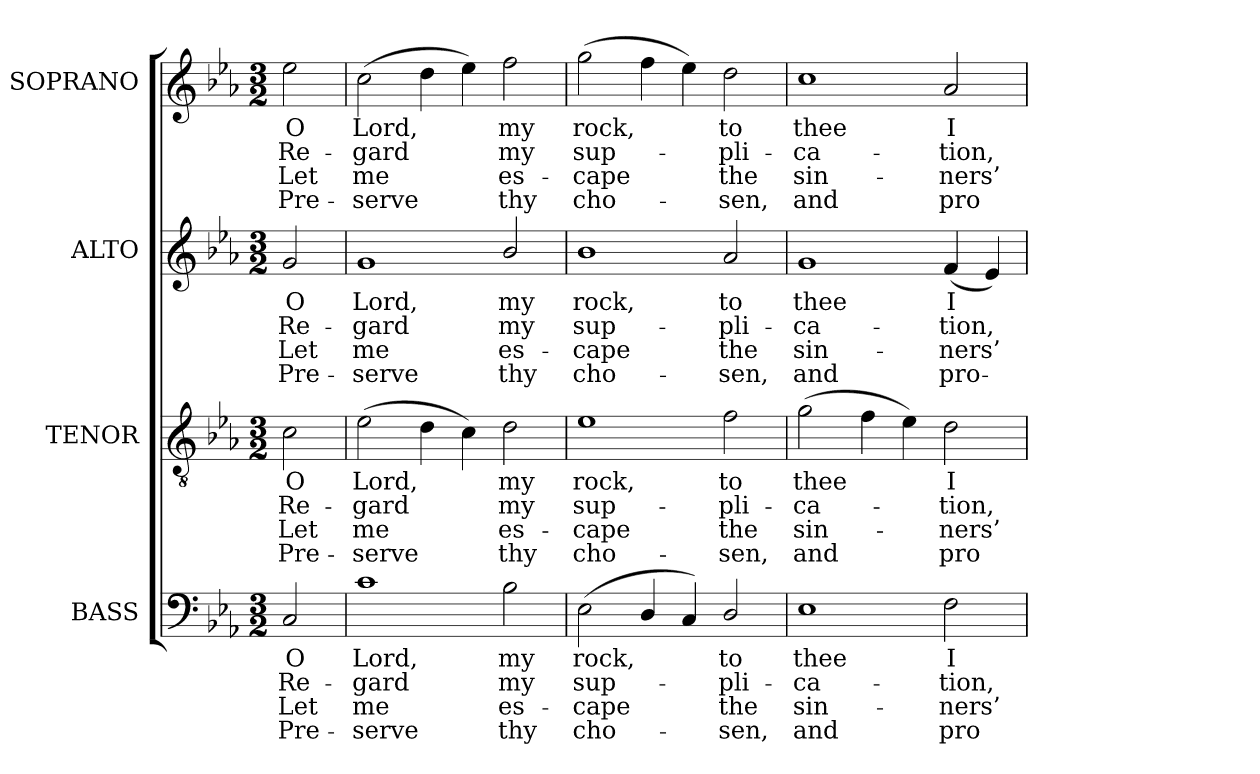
**kern	**text	**text	**text	**text	**kern	**text	**text	**text	**text	**kern	**text	**text	**text	**text	**kern	**text	**text	**text	**text
*part4	*part4	*part4	*part4	*part4	*part3	*part3	*part3	*part3	*part3	*part2	*part2	*part2	*part2	*part2	*part1	*part1	*part1	*part1	*part1
*staff4	*staff4	*staff4	*staff4	*staff4	*staff3	*staff3	*staff3	*staff3	*staff3	*staff2	*staff2	*staff2	*staff2	*staff2	*staff1	*staff1	*staff1	*staff1	*staff1
*I"BASS	*	*	*	*	*I"TENOR	*	*	*	*	*I"ALTO	*	*	*	*	*I"SOPRANO	*	*	*	*
*I'B.	*	*	*	*	*I'T.	*	*	*	*	*I'A.	*	*	*	*	*I'S.	*	*	*	*
!!LO:PB:g=z
*clefF4	*	*	*	*	*clefGv2	*	*	*	*	*clefG2	*	*	*	*	*clefG2	*	*	*	*
*	*	*	*	*	*ITrd7c12	*	*	*	*	*	*	*	*	*	*	*	*	*	*
*k[b-e-a-]	*	*	*	*	*k[b-e-a-]	*	*	*	*	*k[b-e-a-]	*	*	*	*	*k[b-e-a-]	*	*	*	*
*c:	*	*	*	*	*c:	*	*	*	*	*c:	*	*	*	*	*c:	*	*	*	*
*M3/2	*	*	*	*	*M3/2	*	*	*	*	*M3/2	*	*	*	*	*M3/2	*	*	*	*
=	=	=	=	=	=	=	=	=	=	=	=	=	=	=	=	=	=	=	=
!	!LO:LY:b:color=#000000	!LO:LY:b:color=#000000	!LO:LY:b:color=#000000	!LO:LY:b:color=#000000	!	!	!	!	!	!	!	!	!	!	!	!	!	!	!
!	!	!	!	!	!	!LO:LY:b:color=#000000	!LO:LY:b:color=#000000	!LO:LY:b:color=#000000	!LO:LY:b:color=#000000	!	!	!	!	!	!	!	!	!	!
!	!	!	!	!	!	!	!	!	!	!	!LO:LY:b:color=#000000	!LO:LY:b:color=#000000	!LO:LY:b:color=#000000	!LO:LY:b:color=#000000	!	!	!	!	!
!	!	!	!	!	!	!	!	!	!	!	!	!	!	!	!	!LO:LY:b:color=#000000	!LO:LY:b:color=#000000	!LO:LY:b:color=#000000	!LO:LY:b:color=#000000
2Ci/	O	Re-	Let	Pre-	2Ci\	O	Re-	Let	Pre-	2gi/	O	Re-	Let	Pre-	2ee-i\	O	Re-	Let	Pre-
=1	=1	=1	=1	=1	=1	=1	=1	=1	=1	=1	=1	=1	=1	=1	=1	=1	=1	=1	=1
!	!LO:LY:b:color=#000000	!LO:LY:b:color=#000000	!LO:LY:b:color=#000000	!LO:LY:b:color=#000000	!	!	!	!	!	!	!	!	!	!	!	!	!	!	!
!	!	!	!	!	!	!LO:LY:b:color=#000000	!LO:LY:b:color=#000000	!LO:LY:b:color=#000000	!LO:LY:b:color=#000000	!	!	!	!	!	!	!	!	!	!
!	!	!	!	!	!	!	!	!	!	!	!LO:LY:b:color=#000000	!LO:LY:b:color=#000000	!LO:LY:b:color=#000000	!LO:LY:b:color=#000000	!	!	!	!	!
!	!	!	!	!	!	!	!	!	!	!	!	!	!	!	!	!LO:LY:b:color=#000000	!LO:LY:b:color=#000000	!LO:LY:b:color=#000000	!LO:LY:b:color=#000000
1ci	Lord,	-gard	-me	serve	(2E-i\	Lord,	-gard	-me	serve	1gi	Lord,	-gard	-me	serve	(2cci\	Lord,	-gard	-me	serve
.	.	.	.	.	4Di\	.	.	.	.	.	.	.	.	.	4ddi\	.	.	.	.
.	.	.	.	.	4Ci\)	.	.	.	.	.	.	.	.	.	4ee-i\)	.	.	.	.
!	!LO:LY:b:color=#000000	!LO:LY:b:color=#000000	!LO:LY:b:color=#000000	!LO:LY:b:color=#000000	!	!	!	!	!	!	!	!	!	!	!	!	!	!	!
!	!	!	!	!	!	!LO:LY:b:color=#000000	!LO:LY:b:color=#000000	!LO:LY:b:color=#000000	!LO:LY:b:color=#000000	!	!	!	!	!	!	!	!	!	!
!	!	!	!	!	!	!	!	!	!	!	!LO:LY:b:color=#000000	!LO:LY:b:color=#000000	!LO:LY:b:color=#000000	!LO:LY:b:color=#000000	!	!	!	!	!
!	!	!	!	!	!	!	!	!	!	!	!	!	!	!	!	!LO:LY:b:color=#000000	!LO:LY:b:color=#000000	!LO:LY:b:color=#000000	!LO:LY:b:color=#000000
2B-i\	my	my	es-	-thy	2Di\	my	my	es-	-thy	2b-i/	my	my	es-	-thy	2ffi\	my	my	es-	-thy
=2	=2	=2	=2	=2	=2	=2	=2	=2	=2	=2	=2	=2	=2	=2	=2	=2	=2	=2	=2
!	!LO:LY:b:color=#000000	!LO:LY:b:color=#000000	!LO:LY:b:color=#000000	!LO:LY:b:color=#000000	!	!	!	!	!	!	!	!	!	!	!	!	!	!	!
!	!	!	!	!	!	!LO:LY:b:color=#000000	!LO:LY:b:color=#000000	!LO:LY:b:color=#000000	!LO:LY:b:color=#000000	!	!	!	!	!	!	!	!	!	!
!	!	!	!	!	!	!	!	!	!	!	!LO:LY:b:color=#000000	!LO:LY:b:color=#000000	!LO:LY:b:color=#000000	!LO:LY:b:color=#000000	!	!	!	!	!
!	!	!	!	!	!	!	!	!	!	!	!	!	!	!	!	!LO:LY:b:color=#000000	!LO:LY:b:color=#000000	!LO:LY:b:color=#000000	!LO:LY:b:color=#000000
(2E-i\	rock,	sup-	cape	cho-	1E-i	rock,	sup-	cape	cho-	1b-i	rock,	sup-	cape	cho-	(2ggi\	rock,	sup-	cape	cho-
4Di/	.	.	.	.	.	.	.	.	.	.	.	.	.	.	4ffi\	.	.	.	.
4Ci/)	.	.	.	.	.	.	.	.	.	.	.	.	.	.	4ee-i\)	.	.	.	.
!	!LO:LY:b:color=#000000	!LO:LY:b:color=#000000	!LO:LY:b:color=#000000	!LO:LY:b:color=#000000	!	!	!	!	!	!	!	!	!	!	!	!	!	!	!
!	!	!	!	!	!	!LO:LY:b:color=#000000	!LO:LY:b:color=#000000	!LO:LY:b:color=#000000	!LO:LY:b:color=#000000	!	!	!	!	!	!	!	!	!	!
!	!	!	!	!	!	!	!	!	!	!	!LO:LY:b:color=#000000	!LO:LY:b:color=#000000	!LO:LY:b:color=#000000	!LO:LY:b:color=#000000	!	!	!	!	!
!	!	!	!	!	!	!	!	!	!	!	!	!	!	!	!	!LO:LY:b:color=#000000	!LO:LY:b:color=#000000	!LO:LY:b:color=#000000	!LO:LY:b:color=#000000
2Di/	to	-pli-	-the	sen,	2Fi\	to	-pli-	-the	sen,	2a-i/	to	-pli-	-the	sen,	2ddi\	to	-pli-	-the	sen,
=3	=3	=3	=3	=3	=3	=3	=3	=3	=3	=3	=3	=3	=3	=3	=3	=3	=3	=3	=3
!	!LO:LY:b:color=#000000	!LO:LY:b:color=#000000	!LO:LY:b:color=#000000	!LO:LY:b:color=#000000	!	!	!	!	!	!	!	!	!	!	!	!	!	!	!
!	!	!	!	!	!	!LO:LY:b:color=#000000	!LO:LY:b:color=#000000	!LO:LY:b:color=#000000	!LO:LY:b:color=#000000	!	!	!	!	!	!	!	!	!	!
!	!	!	!	!	!	!	!	!	!	!	!LO:LY:b:color=#000000	!LO:LY:b:color=#000000	!LO:LY:b:color=#000000	!LO:LY:b:color=#000000	!	!	!	!	!
!	!	!	!	!	!	!	!	!	!	!	!	!	!	!	!	!LO:LY:b:color=#000000	!LO:LY:b:color=#000000	!LO:LY:b:color=#000000	!LO:LY:b:color=#000000
1E-i	thee	-ca-	sin-	-and	(2Gi\	thee	-ca-	sin-	-and	1gi	thee	-ca-	sin-	-and	1cci	thee	-ca-	sin-	-and
.	.	.	.	.	4Fi\	.	.	.	.	.	.	.	.	.	.	.	.	.	.
.	.	.	.	.	4E-i\)	.	.	.	.	.	.	.	.	.	.	.	.	.	.
!	!LO:LY:b:color=#000000	!LO:LY:b:color=#000000	!LO:LY:b:color=#000000	!LO:LY:b:color=#000000	!	!	!	!	!	!	!	!	!	!	!	!	!	!	!
!	!	!	!	!	!	!LO:LY:b:color=#000000	!LO:LY:b:color=#000000	!LO:LY:b:color=#000000	!LO:LY:b:color=#000000	!	!	!	!	!	!	!	!	!	!
!	!	!	!	!	!	!	!	!	!	!	!LO:LY:b:color=#000000	!LO:LY:b:color=#000000	!LO:LY:b:color=#000000	!LO:LY:b:color=#000000	!	!	!	!	!
!	!	!	!	!	!	!	!	!	!	!	!	!	!	!	!	!LO:LY:b:color=#000000	!LO:LY:b:color=#000000	!LO:LY:b:color=#000000	!LO:LY:b:color=#000000
2Fi\	I	-tion,	ners’	pro-	2Di\	I	-tion,	ners’	pro-	(4fi/	I	-tion,	ners’	pro-	2a-i/	I	-tion,	ners’	pro-
.	.	.	.	.	.	.	.	.	.	4e-i/)	.	.	.	.	.	.	.	.	.
=	=	=	=	=	=	=	=	=	=	=	=	=	=	=	=	=	=	=	=
*-	*-	*-	*-	*-	*-	*-	*-	*-	*-	*-	*-	*-	*-	*-	*-	*-	*-	*-	*-
